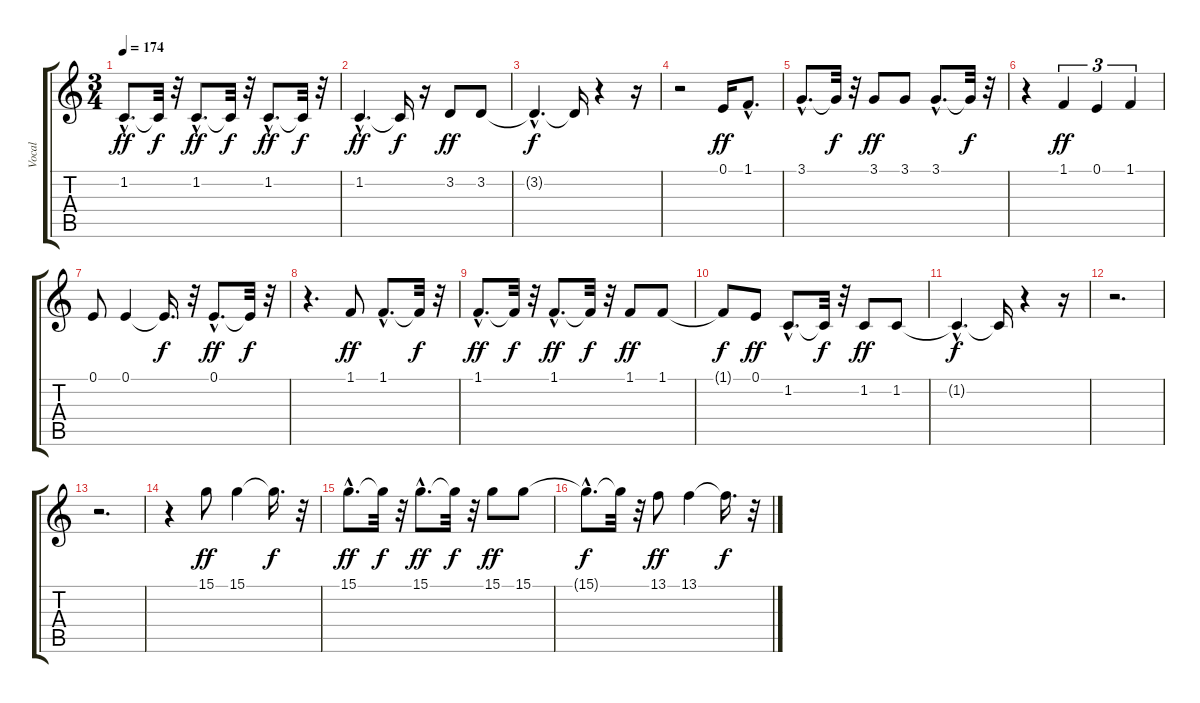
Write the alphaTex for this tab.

\track ("Vocal" "Vocal") {instrument sopranosax}
\staff {score tabs}
\tuning (E4 B3 G3 D3 A2 E2) {hide}
\ts (3 4)
\tempo 174
\clef g2
\ks c
1.2{hac}.8{d dy ff} 1.2{t}.32{dy f} r.32 1.2{hac}.8{d dy ff} 1.2{t}.32{dy f} r.32 1.2{hac}.8{d dy ff} 1.2{t}.32{dy f} r.32 |
1.2{hac}.4{d dy ff} 1.2{t}.16{dy f} r.16 3.2.8{dy ff} 3.2.8 |
3.2{hac t}.4{d dy f} 3.2{t}.16 r.4 r.16 |
r.2 0.1.16{dy ff} 1.1{hac}.8{d} |
3.1{hac}.8{d} 3.1{t}.32{dy f} r.32 3.1.8{dy ff} 3.1.8 3.1{hac}.8{d} 3.1{t}.32{dy f} r.32 |
r.4 1.1.4{tu (3 2) dy ff} 0.1.4{tu (3 2)} 1.1.4{tu (3 2)} |
0.1.8 0.1.4 0.1{t}.16{d dy f} r.32 0.1{hac}.8{d dy ff} 0.1{t}.32{dy f} r.32 |
r.4{d} 1.1.8{dy ff} 1.1{hac}.8{d} 1.1{t}.32{dy f} r.32 |
1.1{hac}.8{d dy ff} 1.1{t}.32{dy f} r.32 1.1{hac}.8{d dy ff} 1.1{t}.32{dy f} r.32 1.1.8{dy ff} 1.1.8 |
1.1{t}.8{dy f} 0.1.8{dy ff} 1.2{hac}.8{d} 1.2{t}.32{dy f} r.32 1.2.8{dy ff} 1.2.8 |
1.2{hac t}.4{d dy f} 1.2{t}.16 r.4 r.16 |
r.2{d} |
r.2{d} |
r.4 15.1.8{dy ff} 15.1.4 15.1{t}.16{d dy f} r.32 |
15.1{hac}.8{d dy ff} 15.1{t}.32{dy f} r.32 15.1{hac}.8{d dy ff} 15.1{t}.32{dy f} r.32 15.1.8{dy ff} 15.1.8 |
15.1{hac t}.8{d dy f} 15.1{t}.32 r.32 13.1.8{dy ff} 13.1.4 13.1{t}.16{d dy f} r.32
